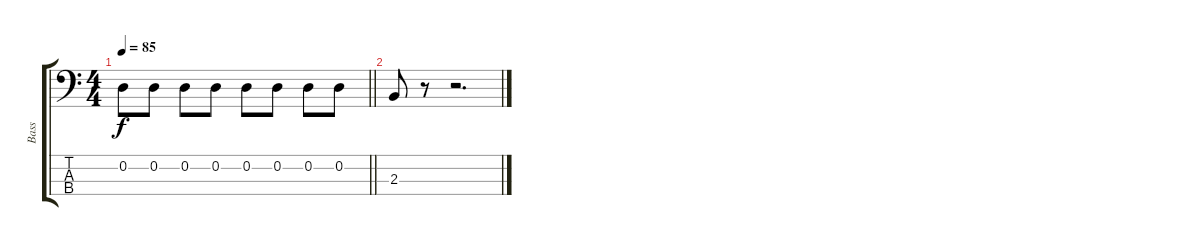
\track ("Bass" "Bass") {instrument electricbassfinger}
\staff {score tabs}
\tuning (G2 D2 A1 E1) {hide}
\ts (4 4)
\tempo 85
\clef f4
\barLineRight lightlight
\ks c
0.2.8{dy f} 0.2.8 0.2.8 0.2.8 0.2.8 0.2.8 0.2.8 0.2.8 |
2.3.8 r.8 r.2{d}
